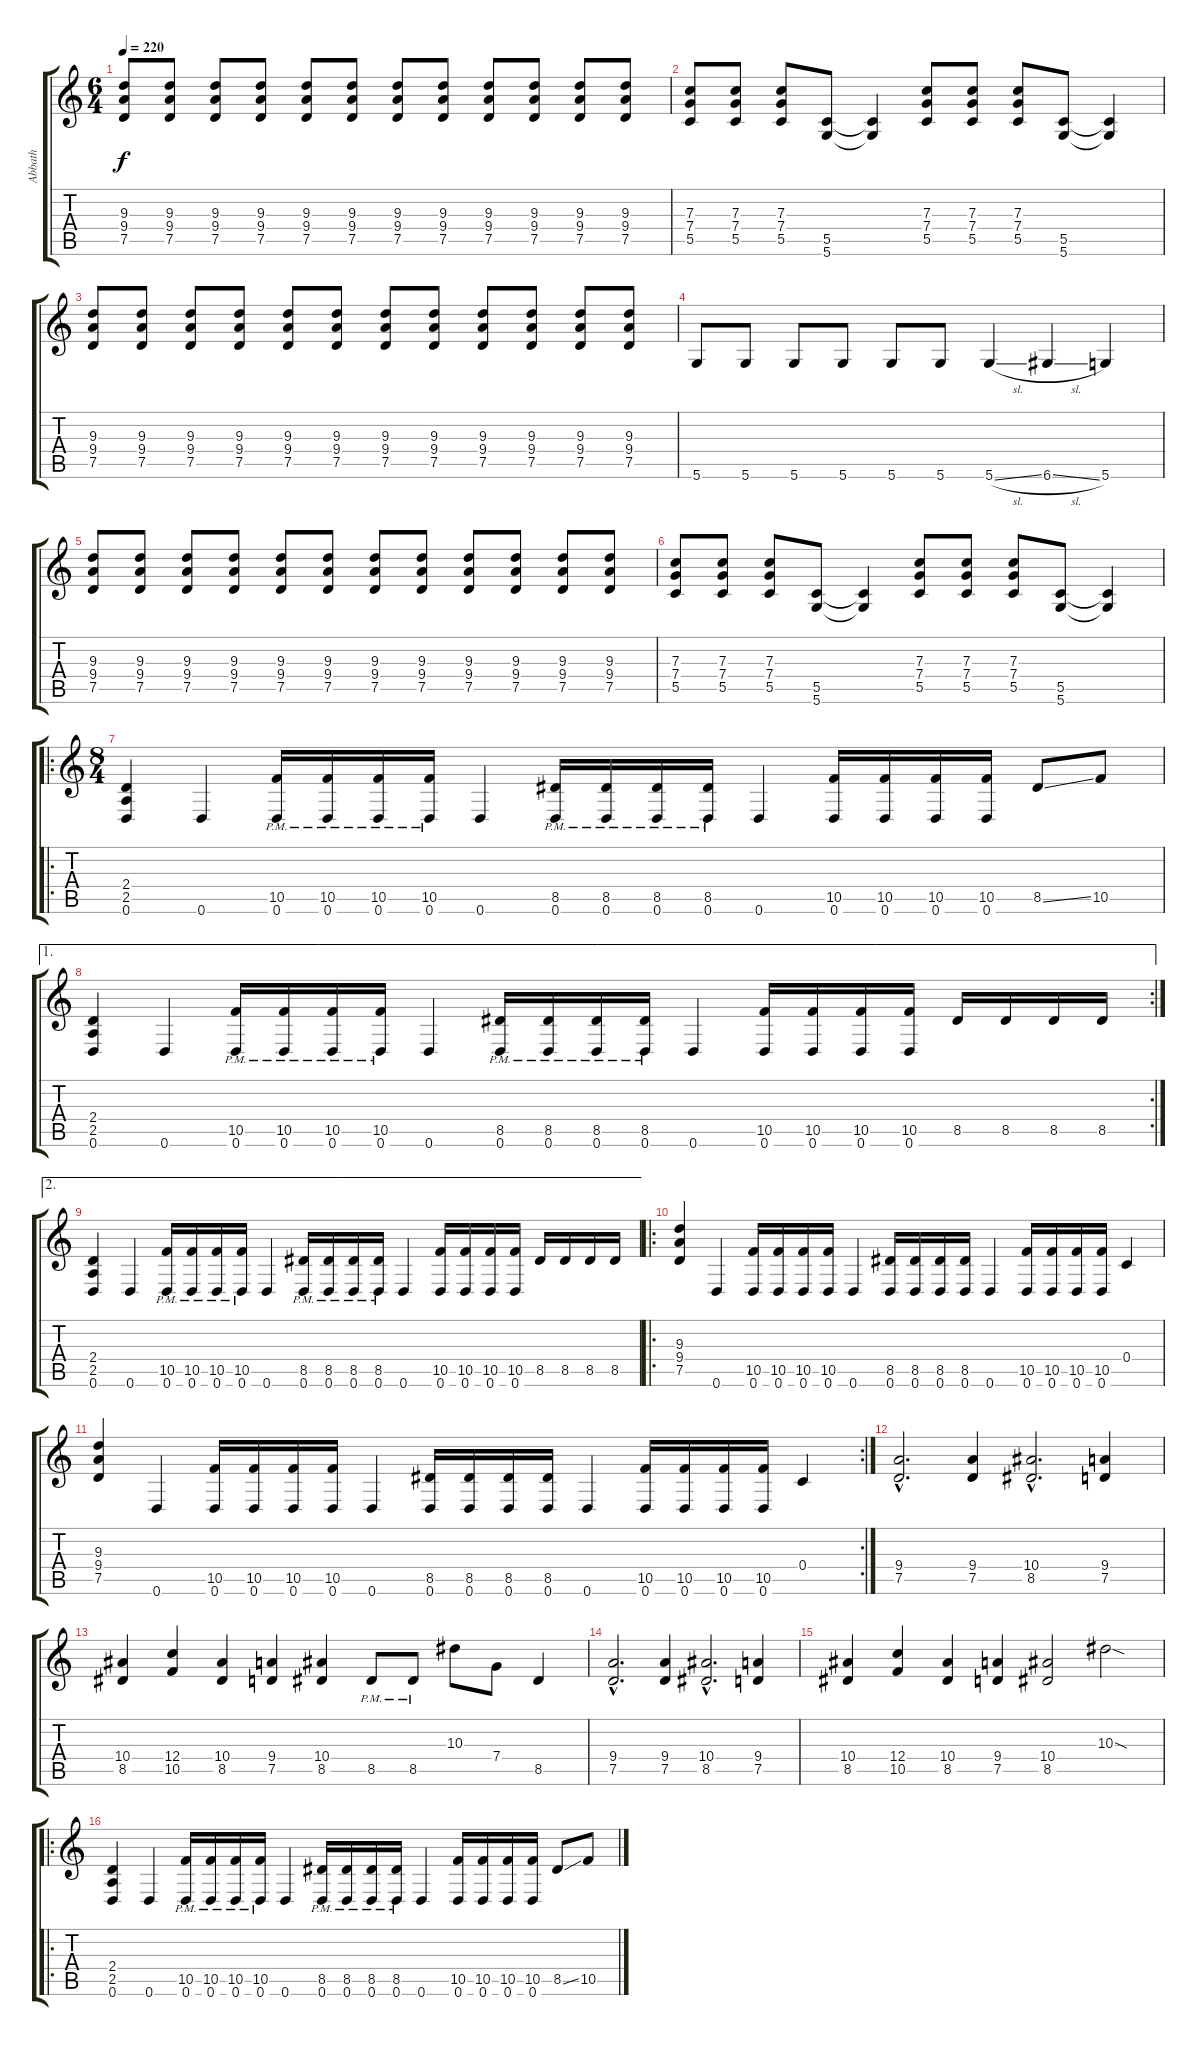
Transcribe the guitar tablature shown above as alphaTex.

\track ("Abbath" "Abbath") {instrument distortionguitar}
\staff {score tabs}
\tuning (D4 A3 F3 C3 G2 D2) {hide}
\ts (6 4)
\tempo 220
\clef g2
\ks c
(9.3 9.4 7.5).8{dy f volume 16} (9.3 9.4 7.5).8 (9.3 9.4 7.5).8 (9.3 9.4 7.5).8 (9.3 9.4 7.5).8 (9.3 9.4 7.5).8 (9.3 9.4 7.5).8 (9.3 9.4 7.5).8 (9.3 9.4 7.5).8 (9.3 9.4 7.5).8 (9.3 9.4 7.5).8 (9.3 9.4 7.5).8 |
(7.3 7.4 5.5).8{volume 13} (7.3 7.4 5.5).8 (7.3 7.4 5.5).8 (5.5 5.6).8 (5.5{t} 5.6{t}).4 (7.3 7.4 5.5).8 (7.3 7.4 5.5).8 (7.3 7.4 5.5).8 (5.5 5.6).8 (5.5{t} 5.6{t}).4 |
(9.3 9.4 7.5).8{volume 16} (9.3 9.4 7.5).8 (9.3 9.4 7.5).8 (9.3 9.4 7.5).8 (9.3 9.4 7.5).8 (9.3 9.4 7.5).8 (9.3 9.4 7.5).8 (9.3 9.4 7.5).8 (9.3 9.4 7.5).8 (9.3 9.4 7.5).8 (9.3 9.4 7.5).8 (9.3 9.4 7.5).8 |
5.6.8{volume 13} 5.6.8 5.6.8 5.6.8 5.6.8 5.6.8 5.6{sl}.4 6.6{sl}.4 5.6.4 |
(9.3 9.4 7.5).8{volume 16} (9.3 9.4 7.5).8 (9.3 9.4 7.5).8 (9.3 9.4 7.5).8 (9.3 9.4 7.5).8 (9.3 9.4 7.5).8 (9.3 9.4 7.5).8 (9.3 9.4 7.5).8 (9.3 9.4 7.5).8 (9.3 9.4 7.5).8 (9.3 9.4 7.5).8 (9.3 9.4 7.5).8 |
(7.3 7.4 5.5).8{volume 13} (7.3 7.4 5.5).8 (7.3 7.4 5.5).8 (5.5 5.6).8 (5.5{t} 5.6{t}).4 (7.3 7.4 5.5).8 (7.3 7.4 5.5).8 (7.3 7.4 5.5).8 (5.5 5.6).8 (5.5{t} 5.6{t}).4 |
\ro
\ts (8 4)
(2.4 2.5 0.6).4{volume 16} 0.6.4 (10.5{pm} 0.6{pm}).16 (10.5 0.6{pm}).16 (10.5{pm} 0.6{pm}).16 (10.5{pm} 0.6{pm}).16 0.6.4 (8.5{pm} 0.6{pm}).16 (8.5{pm} 0.6{pm}).16 (8.5{pm} 0.6{pm}).16 (8.5{pm} 0.6{pm}).16 0.6.4 (10.5 0.6).16 (10.5 0.6).16 (10.5 0.6).16 (10.5 0.6).16 8.5{ss}.8 10.5.8 |
\ae 1
\rc 2
(2.4 2.5 0.6).4 0.6.4 (10.5{pm} 0.6{pm}).16 (10.5 0.6{pm}).16 (10.5{pm} 0.6{pm}).16 (10.5{pm} 0.6{pm}).16 0.6.4 (8.5{pm} 0.6{pm}).16 (8.5{pm} 0.6{pm}).16 (8.5{pm} 0.6{pm}).16 (8.5{pm} 0.6{pm}).16 0.6.4 (10.5 0.6).16 (10.5 0.6).16 (10.5 0.6).16 (10.5 0.6).16 8.5.16 8.5.16 8.5.16 8.5.16 |
\ae 2
(2.4 2.5 0.6).4 0.6.4 (10.5{pm} 0.6{pm}).16 (10.5 0.6{pm}).16 (10.5{pm} 0.6{pm}).16 (10.5{pm} 0.6{pm}).16 0.6.4 (8.5{pm} 0.6{pm}).16 (8.5{pm} 0.6{pm}).16 (8.5{pm} 0.6{pm}).16 (8.5{pm} 0.6{pm}).16 0.6.4 (10.5 0.6).16 (10.5 0.6).16 (10.5 0.6).16 (10.5 0.6).16 8.5.16 8.5.16 8.5.16 8.5.16 |
\ro
(9.3 9.4 7.5).4 0.6.4 (10.5 0.6).16 (10.5 0.6).16 (10.5 0.6).16 (10.5 0.6).16 0.6.4 (8.5 0.6).16 (8.5 0.6).16 (8.5 0.6).16 (8.5 0.6).16 0.6.4 (10.5 0.6).16 (10.5 0.6).16 (10.5 0.6).16 (10.5 0.6).16 0.4.4 |
\rc 2
(9.3 9.4 7.5).4 0.6.4 (10.5 0.6).16 (10.5 0.6).16 (10.5 0.6).16 (10.5 0.6).16 0.6.4 (8.5 0.6).16 (8.5 0.6).16 (8.5 0.6).16 (8.5 0.6).16 0.6.4 (10.5 0.6).16 (10.5 0.6).16 (10.5 0.6).16 (10.5 0.6).16 0.4.4 |
(9.4{hac} 7.5{hac}).2{d} (9.4 7.5).4 (10.4{hac} 8.5{hac}).2{d} (9.4 7.5).4 |
(10.4 8.5).4 (12.4 10.5).4 (10.4 8.5).4 (9.4 7.5).4 (10.4 8.5).4 8.5{pm}.8 8.5{pm}.8 10.3.8 7.4.8 8.5.4 |
(9.4{hac} 7.5{hac}).2{d} (9.4 7.5).4 (10.4{hac} 8.5{hac}).2{d} (9.4 7.5).4 |
(10.4 8.5).4 (12.4 10.5).4 (10.4 8.5).4 (9.4 7.5).4 (10.4 8.5).2 10.3{sod}.2 |
\ro
(2.4 2.5 0.6).4 0.6.4 (10.5{pm} 0.6{pm}).16 (10.5 0.6{pm}).16 (10.5{pm} 0.6{pm}).16 (10.5{pm} 0.6{pm}).16 0.6.4 (8.5{pm} 0.6{pm}).16 (8.5{pm} 0.6{pm}).16 (8.5{pm} 0.6{pm}).16 (8.5{pm} 0.6{pm}).16 0.6.4 (10.5 0.6).16 (10.5 0.6).16 (10.5 0.6).16 (10.5 0.6).16 8.5{ss}.8 10.5.8
